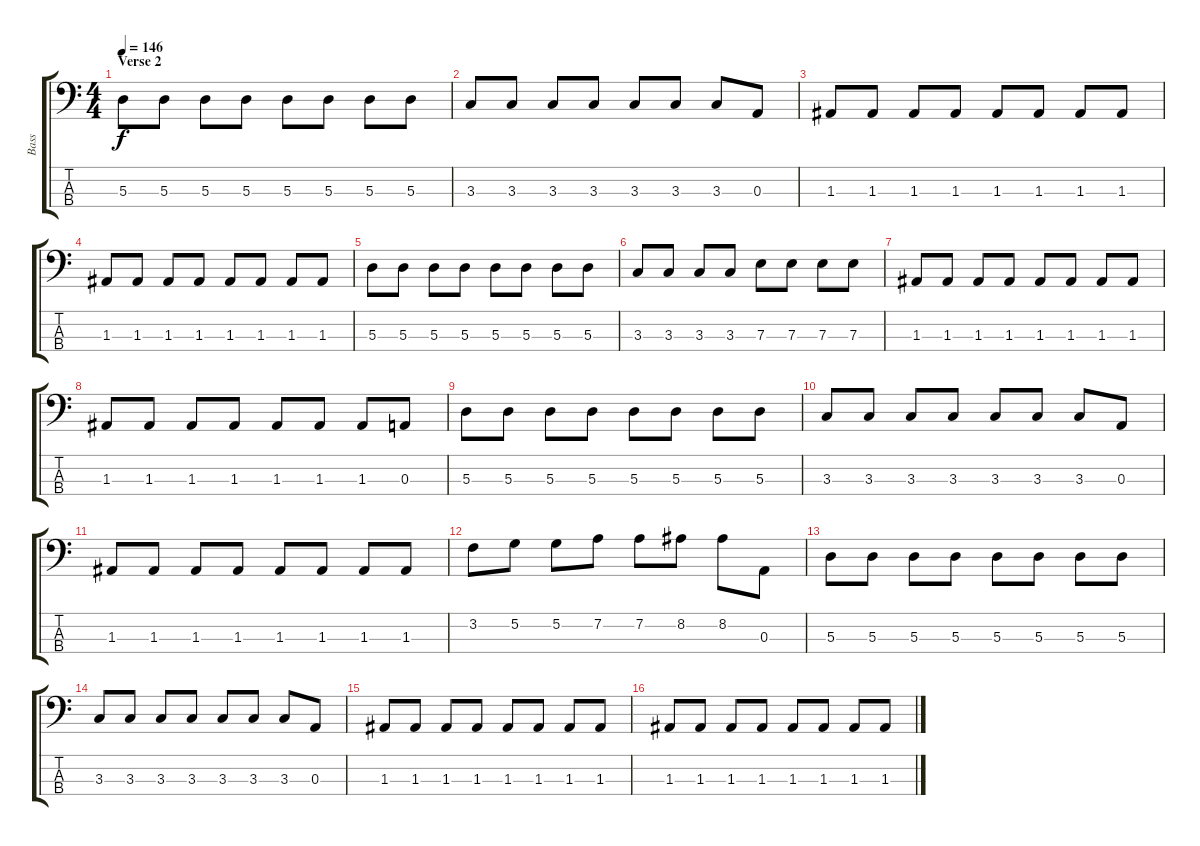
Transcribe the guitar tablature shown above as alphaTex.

\track ("Bass" "Bass") {instrument electricbassfinger}
\staff {score tabs}
\tuning (G2 D2 A1 D1) {hide}
\ts (4 4)
\section ("" "Verse 2")
\tempo 146
\clef f4
\ks c
5.3.8{dy f} 5.3.8 5.3.8 5.3.8 5.3.8 5.3.8 5.3.8 5.3.8 |
3.3.8 3.3.8 3.3.8 3.3.8 3.3.8 3.3.8 3.3.8 0.3.8 |
1.3.8 1.3.8 1.3.8 1.3.8 1.3.8 1.3.8 1.3.8 1.3.8 |
1.3.8 1.3.8 1.3.8 1.3.8 1.3.8 1.3.8 1.3.8 1.3.8 |
5.3.8 5.3.8 5.3.8 5.3.8 5.3.8 5.3.8 5.3.8 5.3.8 |
3.3.8 3.3.8 3.3.8 3.3.8 7.3.8 7.3.8 7.3.8 7.3.8 |
1.3.8 1.3.8 1.3.8 1.3.8 1.3.8 1.3.8 1.3.8 1.3.8 |
1.3.8 1.3.8 1.3.8 1.3.8 1.3.8 1.3.8 1.3.8 0.3.8 |
5.3.8 5.3.8 5.3.8 5.3.8 5.3.8 5.3.8 5.3.8 5.3.8 |
3.3.8 3.3.8 3.3.8 3.3.8 3.3.8 3.3.8 3.3.8 0.3.8 |
1.3.8 1.3.8 1.3.8 1.3.8 1.3.8 1.3.8 1.3.8 1.3.8 |
3.2.8 5.2.8 5.2.8 7.2.8 7.2.8 8.2.8 8.2.8 0.3.8 |
5.3.8 5.3.8 5.3.8 5.3.8 5.3.8 5.3.8 5.3.8 5.3.8 |
3.3.8 3.3.8 3.3.8 3.3.8 3.3.8 3.3.8 3.3.8 0.3.8 |
1.3.8 1.3.8 1.3.8 1.3.8 1.3.8 1.3.8 1.3.8 1.3.8 |
1.3.8 1.3.8 1.3.8 1.3.8 1.3.8 1.3.8 1.3.8 1.3.8
